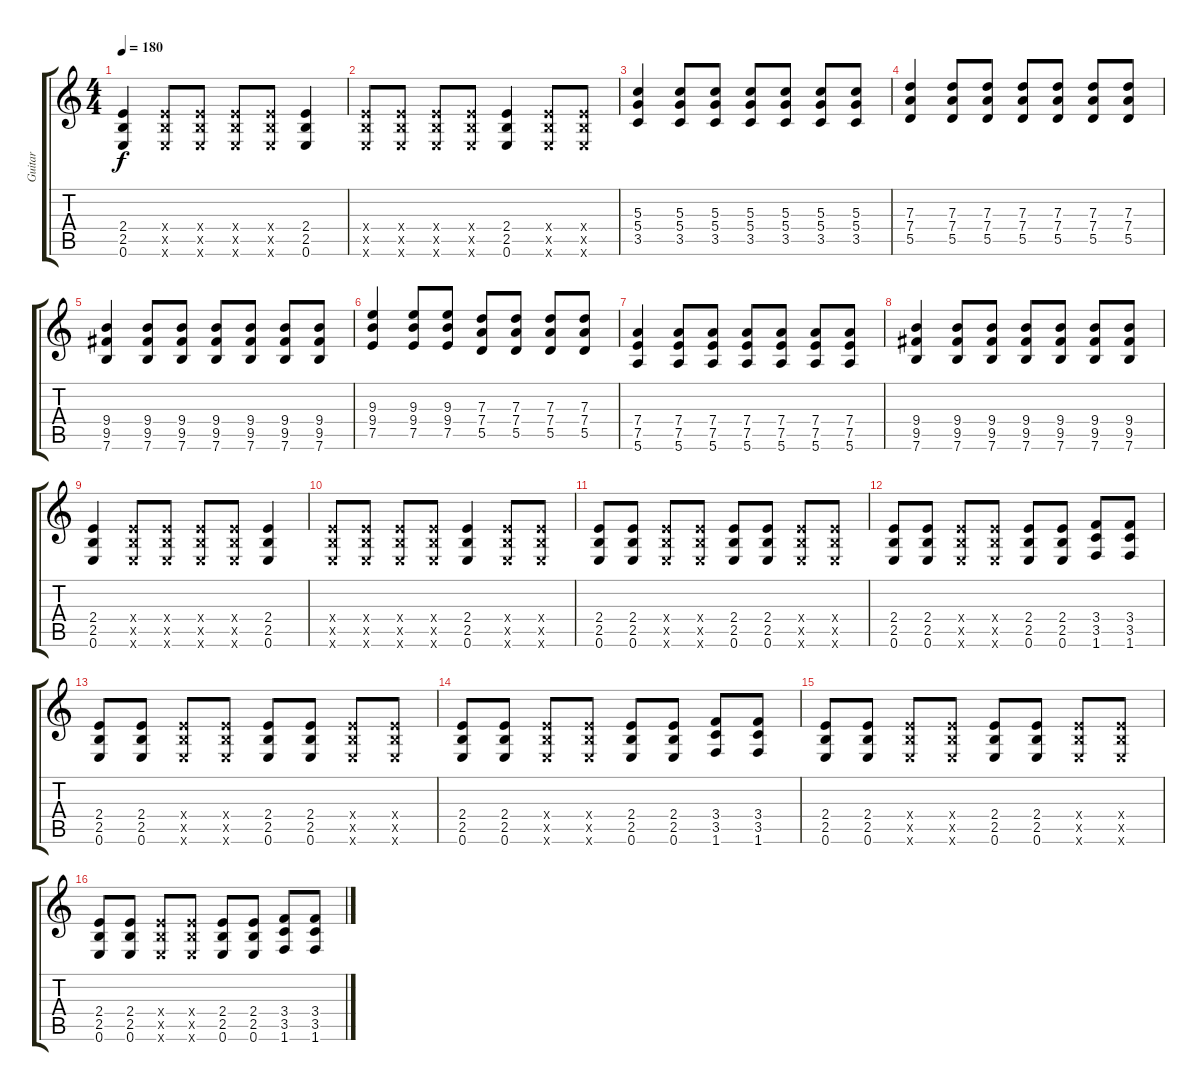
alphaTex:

\track ("Guitar" "Guitar") {instrument distortionguitar}
\staff {score tabs}
\tuning (E4 B3 G3 D3 A2 E2) {hide}
\ts (4 4)
\tempo 180
\clef g2
\ks c
(2.4 2.5 0.6).4{dy f} (2.4{x} 2.5{x} 0.6{x}).8 (2.4{x} 2.5{x} 0.6{x}).8 (2.4{x} 2.5{x} 0.6{x}).8 (2.4{x} 2.5{x} 0.6{x}).8 (2.4 2.5 0.6).4 |
(2.4{x} 2.5{x} 0.6{x}).8 (2.4{x} 2.5{x} 0.6{x}).8 (2.4{x} 2.5{x} 0.6{x}).8 (2.4{x} 2.5{x} 0.6{x}).8 (2.4 2.5 0.6).4 (2.4{x} 2.5{x} 0.6{x}).8 (2.4{x} 2.5{x} 0.6{x}).8 |
(5.3 5.4 3.5).4 (5.3 5.4 3.5).8 (5.3 5.4 3.5).8 (5.3 5.4 3.5).8 (5.3 5.4 3.5).8 (5.3 5.4 3.5).8 (5.3 5.4 3.5).8 |
(7.3 7.4 5.5).4 (7.3 7.4 5.5).8 (7.3 7.4 5.5).8 (7.3 7.4 5.5).8 (7.3 7.4 5.5).8 (7.3 7.4 5.5).8 (7.3 7.4 5.5).8 |
(9.4 9.5 7.6).4 (9.4 9.5 7.6).8 (9.4 9.5 7.6).8 (9.4 9.5 7.6).8 (9.4 9.5 7.6).8 (9.4 9.5 7.6).8 (9.4 9.5 7.6).8 |
(9.3 9.4 7.5).4 (9.3 9.4 7.5).8 (9.3 9.4 7.5).8 (7.3 7.4 5.5).8 (7.3 7.4 5.5).8 (7.3 7.4 5.5).8 (7.3 7.4 5.5).8 |
(7.4 7.5 5.6).4 (7.4 7.5 5.6).8 (7.4 7.5 5.6).8 (7.4 7.5 5.6).8 (7.4 7.5 5.6).8 (7.4 7.5 5.6).8 (7.4 7.5 5.6).8 |
(9.4 9.5 7.6).4 (9.4 9.5 7.6).8 (9.4 9.5 7.6).8 (9.4 9.5 7.6).8 (9.4 9.5 7.6).8 (9.4 9.5 7.6).8 (9.4 9.5 7.6).8 |
(2.4 2.5 0.6).4 (2.4{x} 2.5{x} 0.6{x}).8 (2.4{x} 2.5{x} 0.6{x}).8 (2.4{x} 2.5{x} 0.6{x}).8 (2.4{x} 2.5{x} 0.6{x}).8 (2.4 2.5 0.6).4 |
(2.4{x} 2.5{x} 0.6{x}).8 (2.4{x} 2.5{x} 0.6{x}).8 (2.4{x} 2.5{x} 0.6{x}).8 (2.4{x} 2.5{x} 0.6{x}).8 (2.4 2.5 0.6).4 (2.4{x} 2.5{x} 0.6{x}).8 (2.4{x} 2.5{x} 0.6{x}).8 |
(2.4 2.5 0.6).8 (2.4 2.5 0.6).8 (2.4{x} 2.5{x} 0.6{x}).8 (2.4{x} 2.5{x} 0.6{x}).8 (2.4 2.5 0.6).8 (2.4 2.5 0.6).8 (2.4{x} 2.5{x} 0.6{x}).8 (2.4{x} 2.5{x} 0.6{x}).8 |
(2.4 2.5 0.6).8 (2.4 2.5 0.6).8 (2.4{x} 2.5{x} 0.6{x}).8 (2.4{x} 2.5{x} 0.6{x}).8 (2.4 2.5 0.6).8 (2.4 2.5 0.6).8 (3.4 3.5 1.6).8 (3.4 3.5 1.6).8 |
(2.4 2.5 0.6).8 (2.4 2.5 0.6).8 (2.4{x} 2.5{x} 0.6{x}).8 (2.4{x} 2.5{x} 0.6{x}).8 (2.4 2.5 0.6).8 (2.4 2.5 0.6).8 (2.4{x} 2.5{x} 0.6{x}).8 (2.4{x} 2.5{x} 0.6{x}).8 |
(2.4 2.5 0.6).8 (2.4 2.5 0.6).8 (2.4{x} 2.5{x} 0.6{x}).8 (2.4{x} 2.5{x} 0.6{x}).8 (2.4 2.5 0.6).8 (2.4 2.5 0.6).8 (3.4 3.5 1.6).8 (3.4 3.5 1.6).8 |
(2.4 2.5 0.6).8 (2.4 2.5 0.6).8 (2.4{x} 2.5{x} 0.6{x}).8 (2.4{x} 2.5{x} 0.6{x}).8 (2.4 2.5 0.6).8 (2.4 2.5 0.6).8 (2.4{x} 2.5{x} 0.6{x}).8 (2.4{x} 2.5{x} 0.6{x}).8 |
(2.4 2.5 0.6).8 (2.4 2.5 0.6).8 (2.4{x} 2.5{x} 0.6{x}).8 (2.4{x} 2.5{x} 0.6{x}).8 (2.4 2.5 0.6).8 (2.4 2.5 0.6).8 (3.4 3.5 1.6).8 (3.4 3.5 1.6).8
